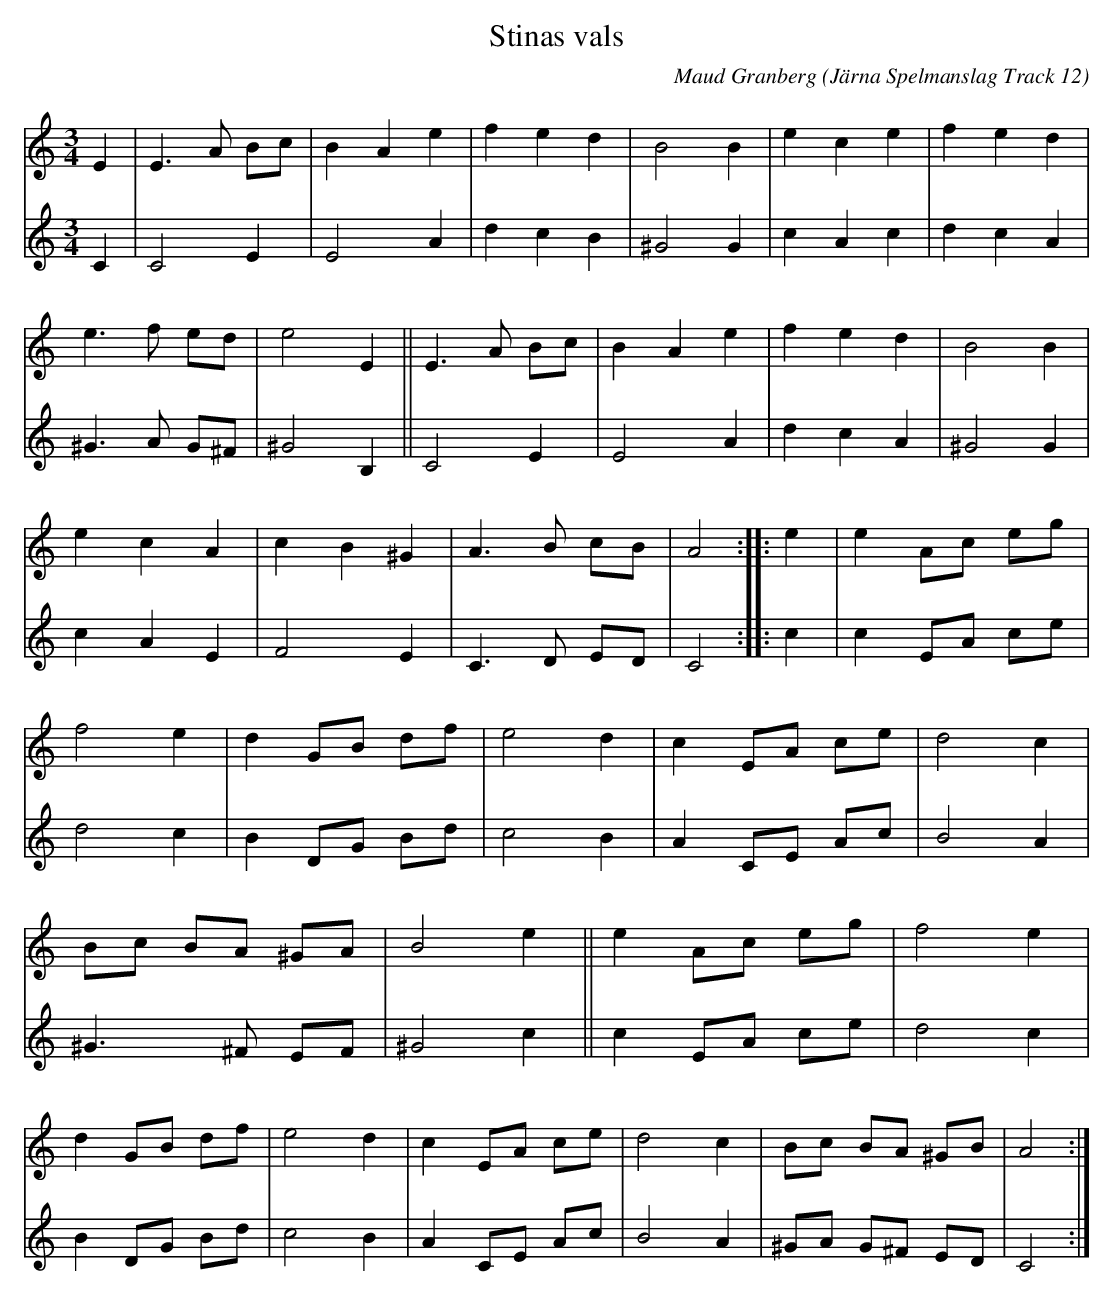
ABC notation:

X:1
T: Stinas vals
C: Maud Granberg
O: J\"arna Spelmanslag Track 12
M: 3/4
L: 1/4
K: Am
V: 1 staves=2
E | E3/A/ B/c/ | BAe | fed | B2B | ece | fed |
e3/f/ e/d/ | e2 E || E3/A/ B/c/ | BAe | fed | B2B |
ecA | cB^G | A3/B/ c/B/ | A2 :: e | eA/c/ e/g/ |
f2e | dG/B/ d/f/ | e2d | cE/A/ c/e/ | d2c |
B/c/ B/A/ ^G/A/ | B2e || eA/c/ e/g/ | f2e |
dG/B/ d/f/ | e2d | cE/A/ c/e/ | d2c | B/c/ B/A/ ^G/B/ | A2 :|
V: 2
C | C2E | E2A | dcB | ^G2G | cAc | dcA |
^G3/A/ G/^F/ | ^G2B, || C2E | E2A | dcA | ^G2G |
cA E | F2 E | C3/D/ E/D/ | C2 :: c | cE/A/ c/e/ |
d2 c | BD/G/ B/d/ | c2B | AC/E/ A/c/ | B2A |
^G3/^F/ E/F/ | ^G2c || cE/A/ c/e/ | d2c |
B D/G/ B/d/ | c2B | AC/E/ A/c/ | B2A | ^G/A/ G/^F/ E/D/ | C2 :|
